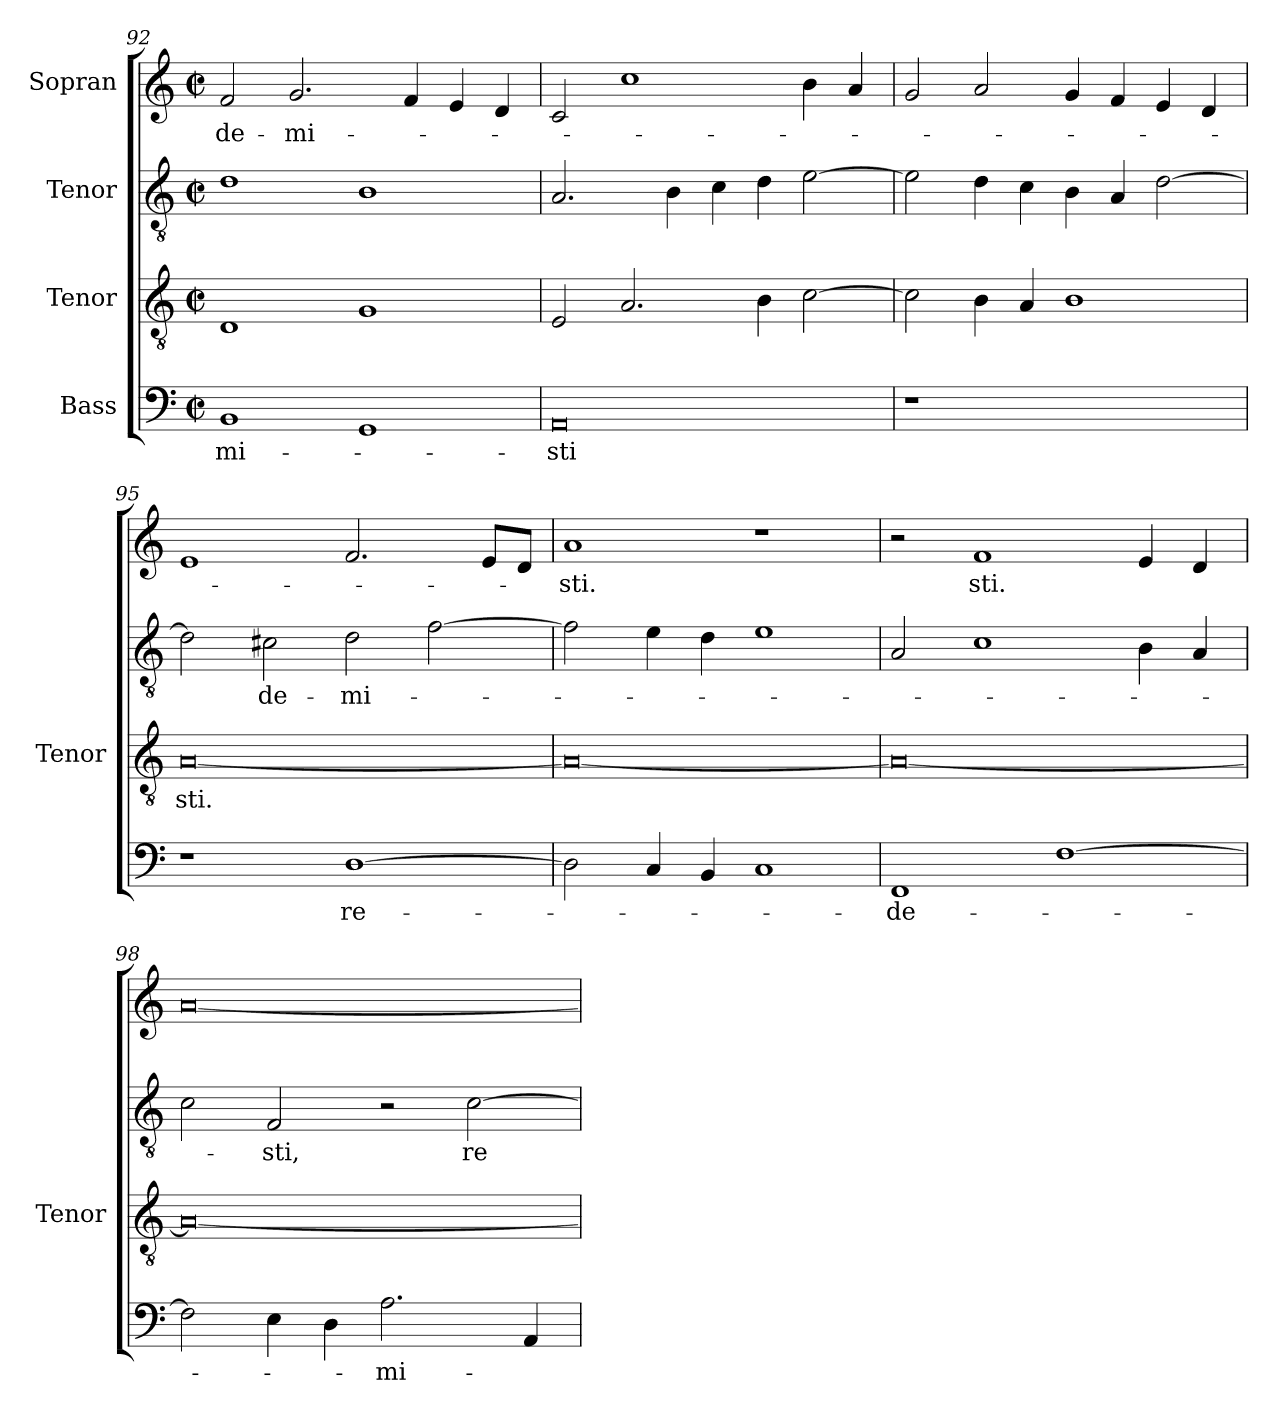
**kern	**text	**kern	**text	**kern	**text	**kern	**text
*part4	*part4	*part3	*part3	*part2	*part2	*part1	*part1
*staff4	*staff4	*staff3	*staff3	*staff2	*staff2	*staff1	*staff1
*I"Bass	*	*I"Tenor	*	*I"Tenor	*	*I"Sopran	*
*	*	*I'Tenor	*	*	*	*	*
*clefF4	*	*clefGv2	*	*clefGv2	*	*clefG2	*
*	*	*ITrd7c12	*	*ITrd7c12	*	*	*
*k[]	*	*k[]	*	*k[]	*	*k[]	*
*M2/2	*	*M2/2	*	*M2/2	*	*M2/2	*
*met(c|)	*	*met(c|)	*	*met(c|)	*	*met(c|)	*
=92	=92	=92	=92	=92	=92	=92	=92
!	!LO:LY:b:color=#000000	!	!	!	!	!	!
!	!	!	!	!	!	!	!LO:LY:b:color=#000000
1BBi	-mi-	1DDi	.	1Di	.	2fi/	-de-
!	!	!	!	!	!	!	!LO:LY:b:color=#000000
.	.	.	.	.	.	2.gi/	-mi-
1GGi	.	1GGi	.	1BBi	.	.	.
.	.	.	.	.	.	4fi/	.
.	.	.	.	.	.	4ei/	.
.	.	.	.	.	.	4di/	.
=93	=93	=93	=93	=93	=93	=93	=93
!	!LO:LY:b:color=#000000	!	!	!	!	!	!
0AAi	-sti	2EEi/	.	2.AAi/	.	2ci/	.
.	.	2.AAi/	.	.	.	1cci	.
.	.	.	.	4BBi\	.	.	.
.	.	.	.	4Ci\	.	.	.
.	.	4BBi\	.	4Di\	.	.	.
.	.	[>2Ci\	.	[>2Ei\	.	4bi\	.
.	.	.	.	.	.	4ai/	.
!!LO:LB:g=z
=94	=94	=94	=94	=94	=94	=94	=94
!LO:N:vis=1	!	!	!	!	!	!	!
1r	.	2Ci\]	.	2Ei\]	.	2gi/	.
.	.	4BBi\	.	4Di\	.	2ai/	.
.	.	4AAi/	.	4Ci\	.	.	.
1ryy	.	1BBi	.	4BBi\	.	4gi/	.
.	.	.	.	4AAi/	.	4fi/	.
.	.	.	.	[>2Di\	.	4ei/	.
.	.	.	.	.	.	4di/	.
=95	=95	=95	=95	=95	=95	=95	=95
!	!	!	!LO:LY:b:color=#000000	!	!	!	!
1r	.	[<0AAi	-sti.	2Di\]	.	1ei	.
!	!	!	!	!	!LO:LY:b:color=#000000	!	!
.	.	.	.	2C#Xi\	-de-	.	.
!	!LO:LY:b:color=#000000	!	!	!	!	!	!
!	!	!	!	!	!LO:LY:b:color=#000000	!	!
[>1Di	re-	.	.	2Di\	-mi-	2.fi/	.
.	.	.	.	[>2Fi\	.	.	.
.	.	.	.	.	.	8ei/L	.
.	.	.	.	.	.	8di/J	.
=96	=96	=96	=96	=96	=96	=96	=96
!	!	!	!	!	!	!	!LO:LY:b:color=#000000
2Di\]	.	0AAi_<	.	2Fi\]	.	1ai	-sti.
4Ci/	.	.	.	4Ei\	.	.	.
4BBi/	.	.	.	4Di\	.	.	.
1Ci	.	.	.	1Ei	.	1r	.
=97	=97	=97	=97	=97	=97	=97	=97
!	!LO:LY:b:color=#000000	!	!	!	!	!	!
1FFi	-de-	0AAi_<	.	2AAi/	.	2r	.
!	!	!	!	!	!	!	!LO:LY:b:color=#000000
.	.	.	.	1Ci	.	1fi	-sti.
[>1Fi	.	.	.	.	.	.	.
.	.	.	.	4BBi\	.	4ei/	.
.	.	.	.	4AAi/	.	4di/	.
=98	=98	=98	=98	=98	=98	=98	=98
2Fi\]	.	0AAi_<	.	2Ci\	.	[<0ai	.
!	!	!	!	!	!LO:LY:b:color=#000000	!	!
4Ei\	.	.	.	2FFi/	-sti,	.	.
4Di\	.	.	.	.	.	.	.
!	!LO:LY:b:color=#000000	!	!	!	!	!	!
2.Ai\	-mi-	.	.	2r	.	.	.
!	!	!	!	!	!LO:LY:b:color=#000000	!	!
.	.	.	.	[>2Ci\	re-	.	.
4AAi/	.	.	.	.	.	.	.
=	=	=	=	=	=	=	=
*-	*-	*-	*-	*-	*-	*-	*-
